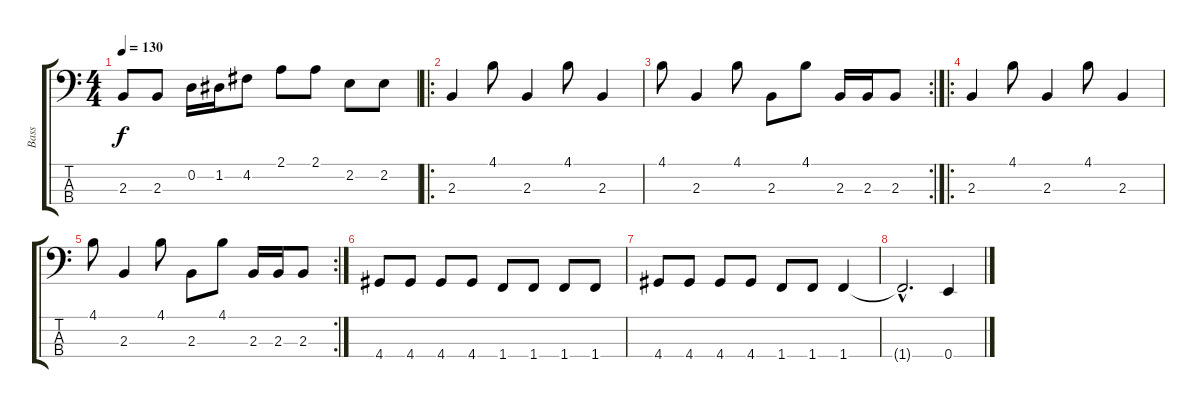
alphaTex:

\track ("Bass" "Bass") {instrument electricbasspick}
\staff {score tabs}
\tuning (G2 D2 A1 E1) {hide}
\ts (4 4)
\tempo 130
\clef f4
\ks c
2.3.8{dy f} 2.3.8 0.2.16 1.2.16 4.2.8 2.1.8 2.1.8 2.2.8 2.2.8 |
\ro
2.3.4 4.1.8 2.3.4 4.1.8 2.3.4 |
\rc 2
4.1.8 2.3.4 4.1.8 2.3.8 4.1.8 2.3.16 2.3.16 2.3.8 |
\ro
2.3.4 4.1.8 2.3.4 4.1.8 2.3.4 |
\rc 2
4.1.8 2.3.4 4.1.8 2.3.8 4.1.8 2.3.16 2.3.16 2.3.8 |
4.4.8 4.4.8 4.4.8 4.4.8 1.4.8 1.4.8 1.4.8 1.4.8 |
4.4.8 4.4.8 4.4.8 4.4.8 1.4.8 1.4.8 1.4.4 |
1.4{hac t}.2{d} 0.4.4
